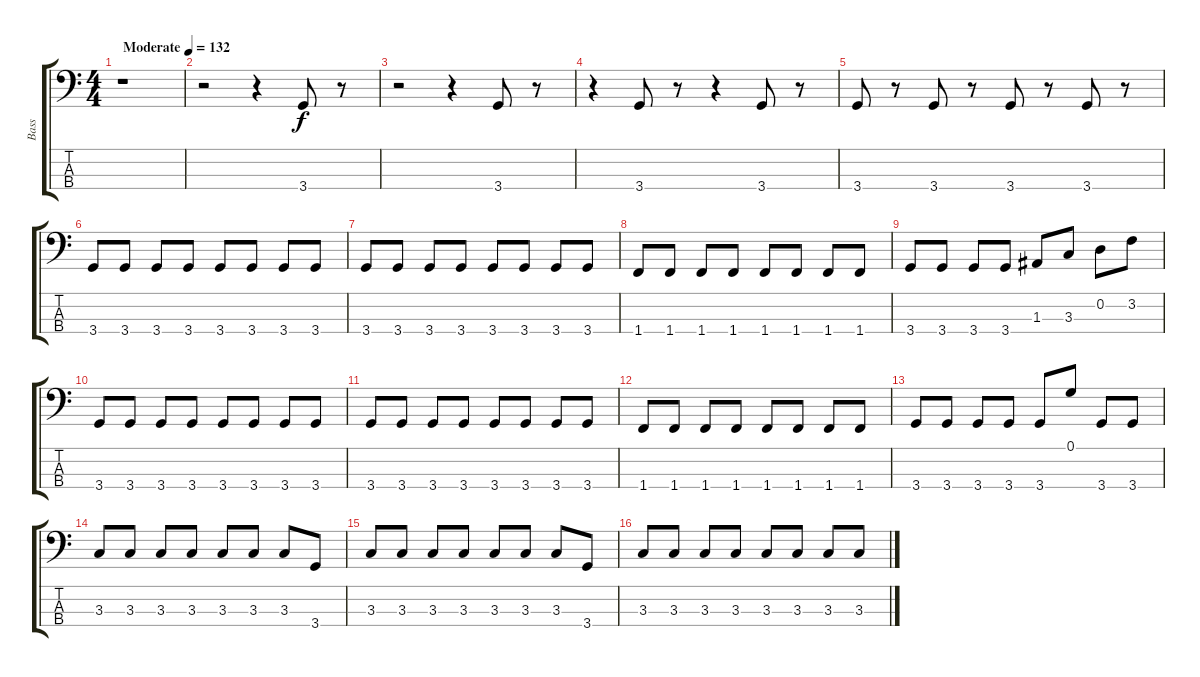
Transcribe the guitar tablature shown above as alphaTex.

\track ("Bass" "Bass") {instrument electricbasspick}
\staff {score tabs}
\tuning (G2 D2 A1 E1) {hide}
\ts (4 4)
\tempo (132 "Moderate")
\clef f4
\ks c
r.1{dy f instrument electricbasspick} |
r.2 r.4 3.4.8 r.8 |
r.2 r.4 3.4.8 r.8 |
r.4 3.4.8 r.8 r.4 3.4.8 r.8 |
3.4.8 r.8 3.4.8 r.8 3.4.8 r.8 3.4.8 r.8 |
3.4.8 3.4.8 3.4.8 3.4.8 3.4.8 3.4.8 3.4.8 3.4.8 |
3.4.8 3.4.8 3.4.8 3.4.8 3.4.8 3.4.8 3.4.8 3.4.8 |
1.4.8 1.4.8 1.4.8 1.4.8 1.4.8 1.4.8 1.4.8 1.4.8 |
3.4.8 3.4.8 3.4.8 3.4.8 1.3.8 3.3.8 0.2.8 3.2.8 |
3.4.8 3.4.8 3.4.8 3.4.8 3.4.8 3.4.8 3.4.8 3.4.8 |
3.4.8 3.4.8 3.4.8 3.4.8 3.4.8 3.4.8 3.4.8 3.4.8 |
1.4.8 1.4.8 1.4.8 1.4.8 1.4.8 1.4.8 1.4.8 1.4.8 |
3.4.8 3.4.8 3.4.8 3.4.8 3.4.8 0.1.8 3.4.8 3.4.8 |
3.3.8 3.3.8 3.3.8 3.3.8 3.3.8 3.3.8 3.3.8 3.4.8 |
3.3.8 3.3.8 3.3.8 3.3.8 3.3.8 3.3.8 3.3.8 3.4.8 |
3.3.8 3.3.8 3.3.8 3.3.8 3.3.8 3.3.8 3.3.8 3.3.8
